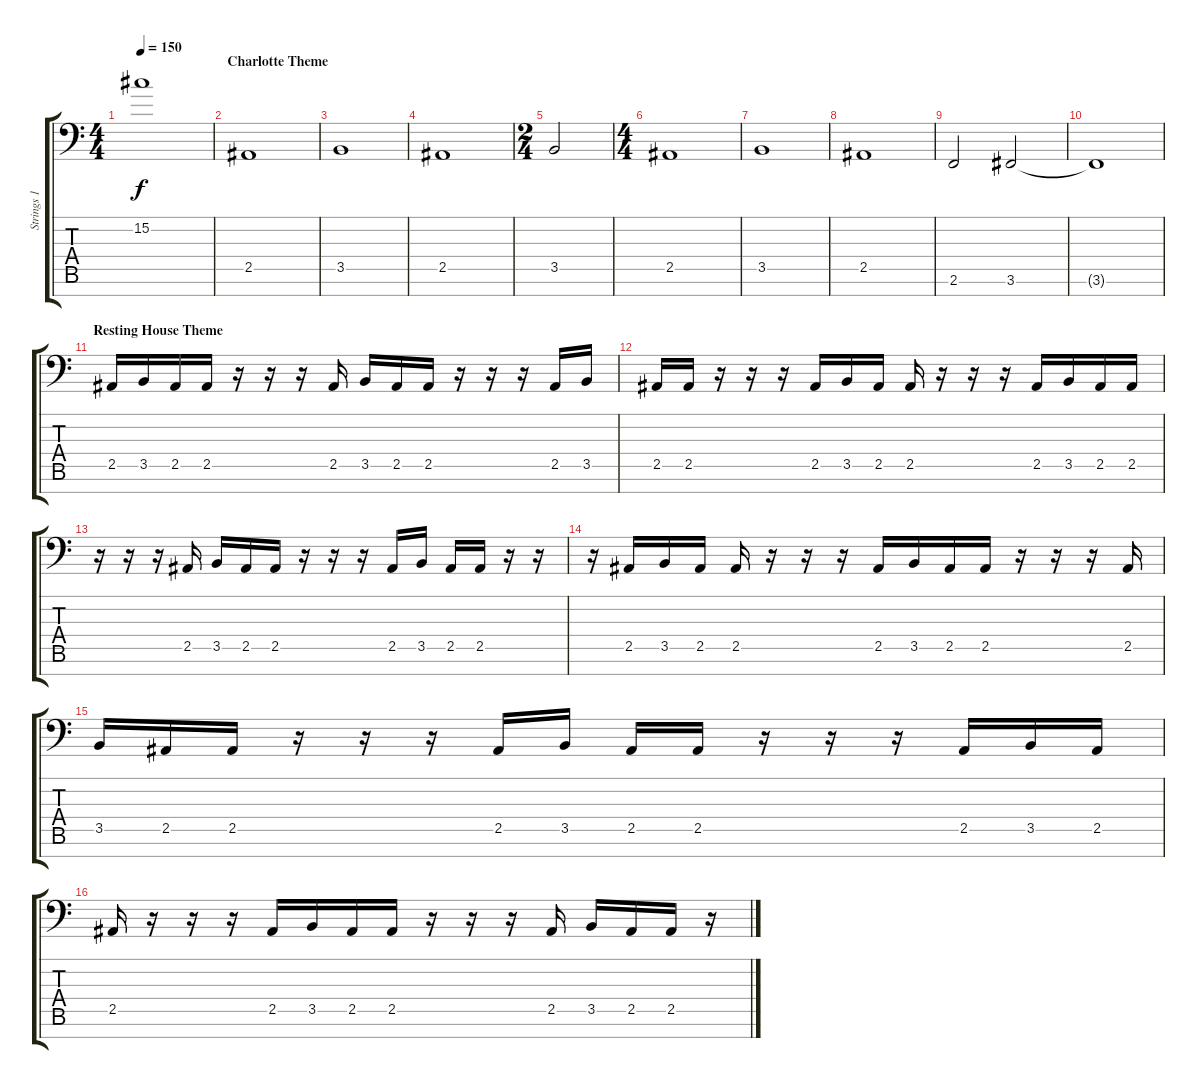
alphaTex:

\track ("Strings 1" "Strings 1") {instrument stringensemble1}
\staff {score tabs}
\tuning (Eb4 Bb3 Gb3 Db3 Ab2 Eb2 Bb1) {hide}
\ts (4 4)
\tempo 150
\clef f4
\ks c
15.2.1{dy f} |
\section ("" "Charlotte Theme")
2.5.1 |
3.5.1 |
2.5.1 |
\ts (2 4)
3.5.2 |
\ts (4 4)
2.5.1 |
3.5.1 |
2.5.1 |
2.6.2 3.6.2 |
3.6{t}.1 |
\section ("" "Resting House Theme")
2.5.16 3.5.16 2.5.16 2.5.16 r.16 r.16 r.16 2.5.16 3.5.16 2.5.16 2.5.16 r.16 r.16 r.16 2.5.16 3.5.16 |
2.5.16 2.5.16 r.16 r.16 r.16 2.5.16 3.5.16 2.5.16 2.5.16 r.16 r.16 r.16 2.5.16 3.5.16 2.5.16 2.5.16 |
r.16 r.16 r.16 2.5.16 3.5.16 2.5.16 2.5.16 r.16 r.16 r.16 2.5.16 3.5.16 2.5.16 2.5.16 r.16 r.16 |
r.16 2.5.16 3.5.16 2.5.16 2.5.16 r.16 r.16 r.16 2.5.16 3.5.16 2.5.16 2.5.16 r.16 r.16 r.16 2.5.16 |
3.5.16 2.5.16 2.5.16 r.16 r.16 r.16 2.5.16 3.5.16 2.5.16 2.5.16 r.16 r.16 r.16 2.5.16 3.5.16 2.5.16 |
2.5.16 r.16 r.16 r.16 2.5.16 3.5.16 2.5.16 2.5.16 r.16 r.16 r.16 2.5.16 3.5.16 2.5.16 2.5.16 r.16
